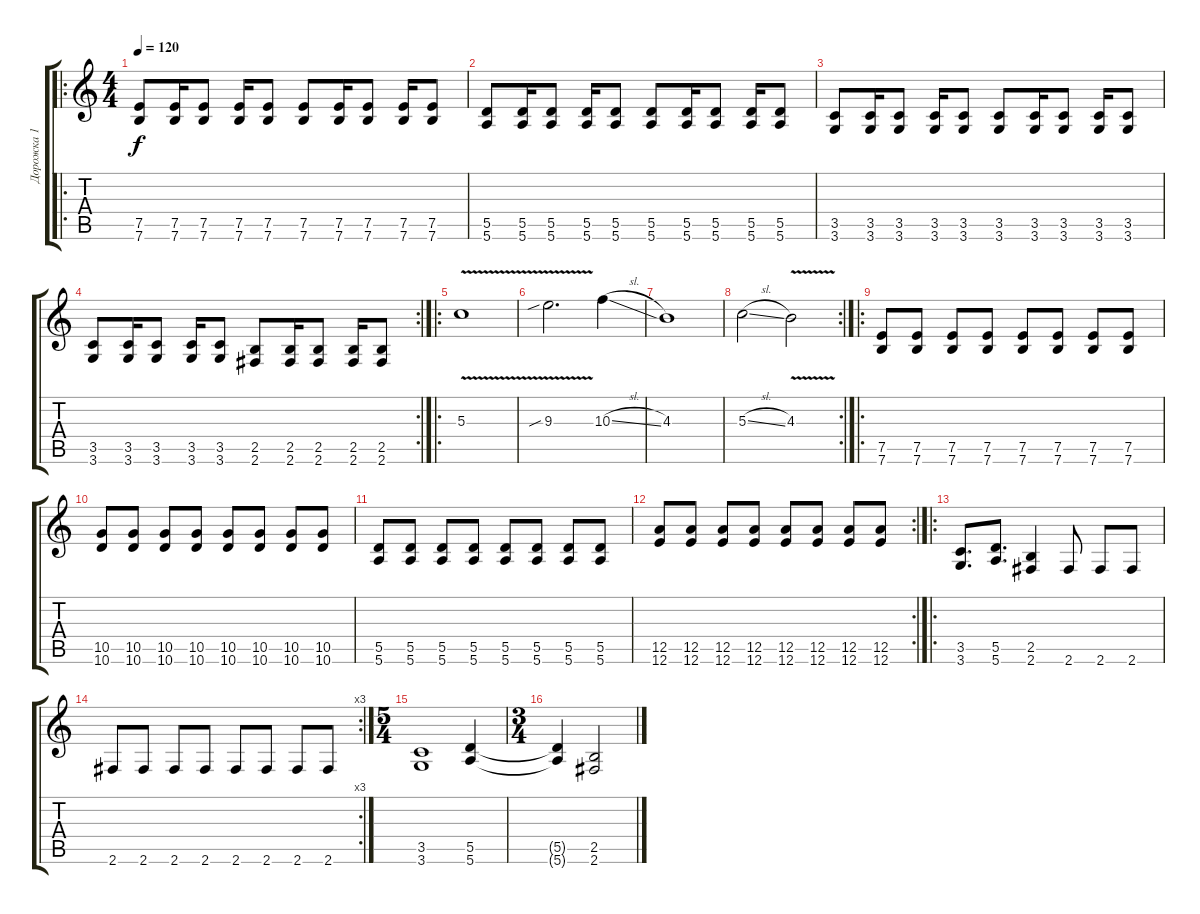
\track ("Дорожка 1" "Дорожка 1") {instrument overdrivenguitar}
\staff {score tabs}
\tuning (E4 B3 G3 D3 A2 E2) {hide}
\ro
\ts (4 4)
\tempo 120
\clef g2
\ks c
(7.5 7.6).8{dy f} (7.5 7.6).16 (7.5 7.6).8 (7.5 7.6).16 (7.5 7.6).8 (7.5 7.6).8 (7.5 7.6).16 (7.5 7.6).8 (7.5 7.6).16 (7.5 7.6).8 |
(5.5 5.6).8 (5.5 5.6).16 (5.5 5.6).8 (5.5 5.6).16 (5.5 5.6).8 (5.5 5.6).8 (5.5 5.6).16 (5.5 5.6).8 (5.5 5.6).16 (5.5 5.6).8 |
(3.5 3.6).8 (3.5 3.6).16 (3.5 3.6).8 (3.5 3.6).16 (3.5 3.6).8 (3.5 3.6).8 (3.5 3.6).16 (3.5 3.6).8 (3.5 3.6).16 (3.5 3.6).8 |
\rc 2
(3.5 3.6).8 (3.5 3.6).16 (3.5 3.6).8 (3.5 3.6).16 (3.5 3.6).8 (2.5 2.6).8 (2.5 2.6).16 (2.5 2.6).8 (2.5 2.6).16 (2.5 2.6).8 |
\ro
5.3{v}.1 |
9.3{v sib}.2{d} 10.3{sl}.4 |
4.3.1 |
\rc 2
5.3{sl}.2 4.3{v}.2 |
\ro
(7.5 7.6).8 (7.5 7.6).8 (7.5 7.6).8 (7.5 7.6).8 (7.5 7.6).8 (7.5 7.6).8 (7.5 7.6).8 (7.5 7.6).8 |
(10.5 10.6).8 (10.5 10.6).8 (10.5 10.6).8 (10.5 10.6).8 (10.5 10.6).8 (10.5 10.6).8 (10.5 10.6).8 (10.5 10.6).8 |
(5.5 5.6).8 (5.5 5.6).8 (5.5 5.6).8 (5.5 5.6).8 (5.5 5.6).8 (5.5 5.6).8 (5.5 5.6).8 (5.5 5.6).8 |
\rc 2
(12.5 12.6).8 (12.5 12.6).8 (12.5 12.6).8 (12.5 12.6).8 (12.5 12.6).8 (12.5 12.6).8 (12.5 12.6).8 (12.5 12.6).8 |
\ro
(3.5 3.6).8{d} (5.5 5.6).8{d} (2.5 2.6).4 2.6.8 2.6.8 2.6.8 |
\rc 3
2.6.8 2.6.8 2.6.8 2.6.8 2.6.8 2.6.8 2.6.8 2.6.8 |
\ts (5 4)
(3.5 3.6).1 (5.5 5.6).4 |
\ts (3 4)
(5.5{t} 5.6{t}).4 (2.5 2.6).2
